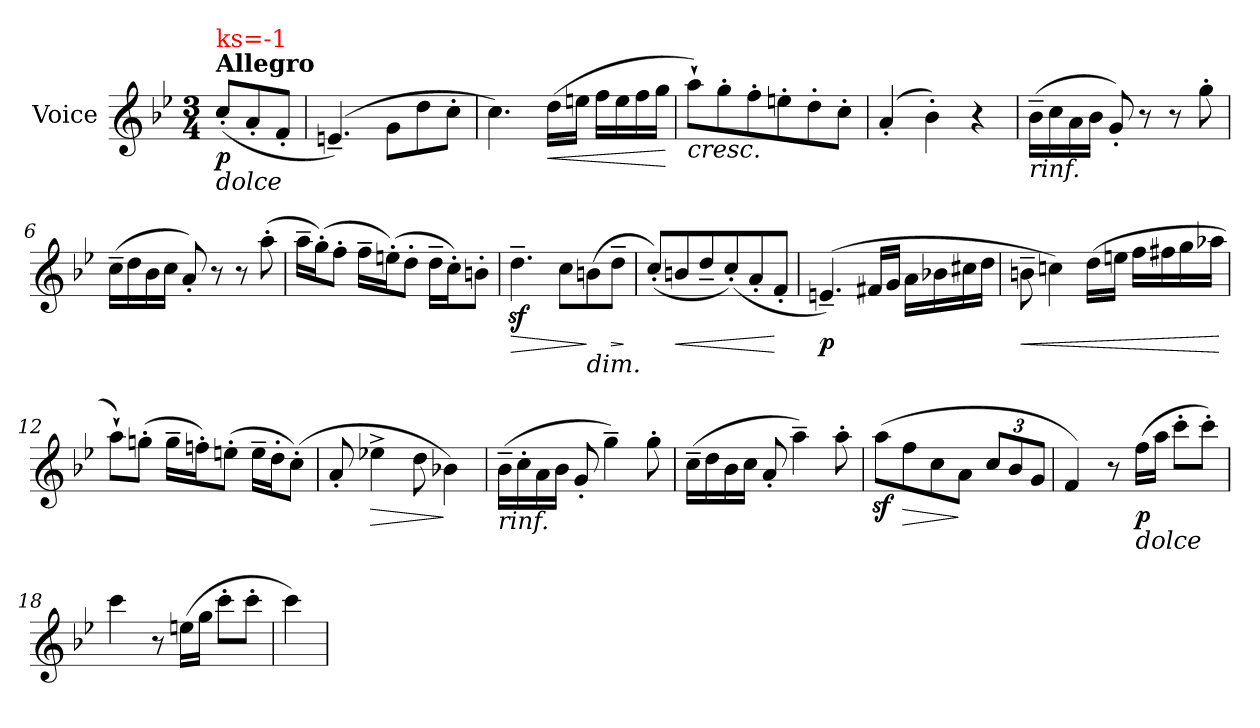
**kern	**dynam
*part1	*part1
*staff1	*staff1
*I"Voice	*
*I'V	*
*clefG2	*
*k[b-e-]	*
*B-:	*
*M3/4	*
=	=
!LO:TX:a:B:t=Allegro	!
!LO:TX:b:i:t=dolce	!
!LO:TX:a:color=#FF0000:t=ks=-1	!
!	!LO:DY:b
(<8cc'</L	p
8a'</	.
8f'</J	.
=1	=1
(>4.en~</)	.
8g\L	.
8dd\	.
8cc'>\J	.
=2	=2
4.cc\)	.
!	!LO:HP:b
(>16dd\LL	<
16een\JJ	.
16ff\LL	.
16ee\	.
16ff\	.
16gg\JJ	.
.	[
=3	=3
!LO:TX:b:i:t=cresc.	!
8aa`>\L)	.
8gg'>\	.
8ff'>\	.
8een'>\	.
8dd'>\	.
8cc'>\J	.
=4	=4
(>4a'</	.
4b-'>\)	.
4r	.
=5	=5
!LO:TX:b:i:t=rinf.	!
(>16b-~>\LL	.
16cc\	.
16a\	.
16b-\JJ	.
8g'</)	.
8r	.
8r	.
8gg'>\	.
!!LO:LB:g=z
=6	=6
(>16cc~>\LL	.
16dd\	.
16b-\	.
16cc\JJ	.
8a'</)	.
8r	.
8r	.
(>8aa'>\	.
=7	=7
16aa~>\LL	.
(>16gg'>\J)	.
8ff'>\J	.
16ff~>\LL	.
(>16een'>\J)	.
8dd'>\J	.
16dd~>\LL	.
16cc'>\J)	.
8bn'>\J	.
=8	=8
!	!LO:HP:b
4.ddz<~>\	>
8cc\L	.
!LO:TX:b:i:t=dim.	!
(>8bn\	]
!	!LO:HP:b
8dd~>\J	>
.	]
=9	=9
(<8cc'</L)	.
!	!LO:HP:b
8bn/	<
8dd~</	.
(<8cc'</)	.
8a'</	.
8f'</J	[
=10	=10
!	!LO:DY:b
(>4.en~</)	p
16f#X/LL	.
16g/JJ	.
16a\LL	.
16b-X\	.
16cc#X\	.
16dd\JJ	.
!!LO:LB:g=z
=11	=11
!	!LO:HP:b
8bn~>\	<
4ccn\)	.
(>16dd\LL	.
16een\JJ	.
16ff\LL	.
16ff#X\	.
16gg\	.
16aa-Xi\JJ	.
.	[
=12	=12
8aa`>\L)	.
(>8ggn'>\J	.
16gg~>\LL	.
16ffn'>\J)	.
(>8een'>\J	.
16ee~>\LL	.
16dd'>\J	.
(>8cc'>\J)	.
=13	=13
8a'</	.
!	!LO:HP:b
4ee-X^>\	>
8dd\	.
4b-X\)	]
=14	=14
!LO:TX:b:i:t=rinf.	!
(>16b-~>\LL	.
16cc'>\	.
16a\	.
16b-\JJ	.
8g'</	.
4gg~>\)	.
8gg'>\	.
!!LO:LB:g=z
=15	=15
(>16cc~>\LL	.
16dd\	.
16b-\	.
16cc\JJ	.
8a'</	.
4aa~>\)	.
8aa'>\	.
=16	=16
(>8aaz<\L	.
!	!LO:HP:b
8ff\	>
8cc\	.
8a\J	]
*Xbrackettup	*
12cc/L	.
12b-/	.
12g/J	.
=17	=17
4f/)	.
8r	.
!LO:TX:b:i:t=dolce	!
!	!LO:DY:b
(>16ff\LL	p
16aa\JJ	.
8ccc'>\L	.
8ccc'>\J)	.
=18	=18
4ccc\	.
8r	.
(>16een\LL	.
16gg\JJ	.
8ccc'>\L	.
8ccc'>\J	.
=19	=19
4ccc\)	.
=	=
*-	*-
